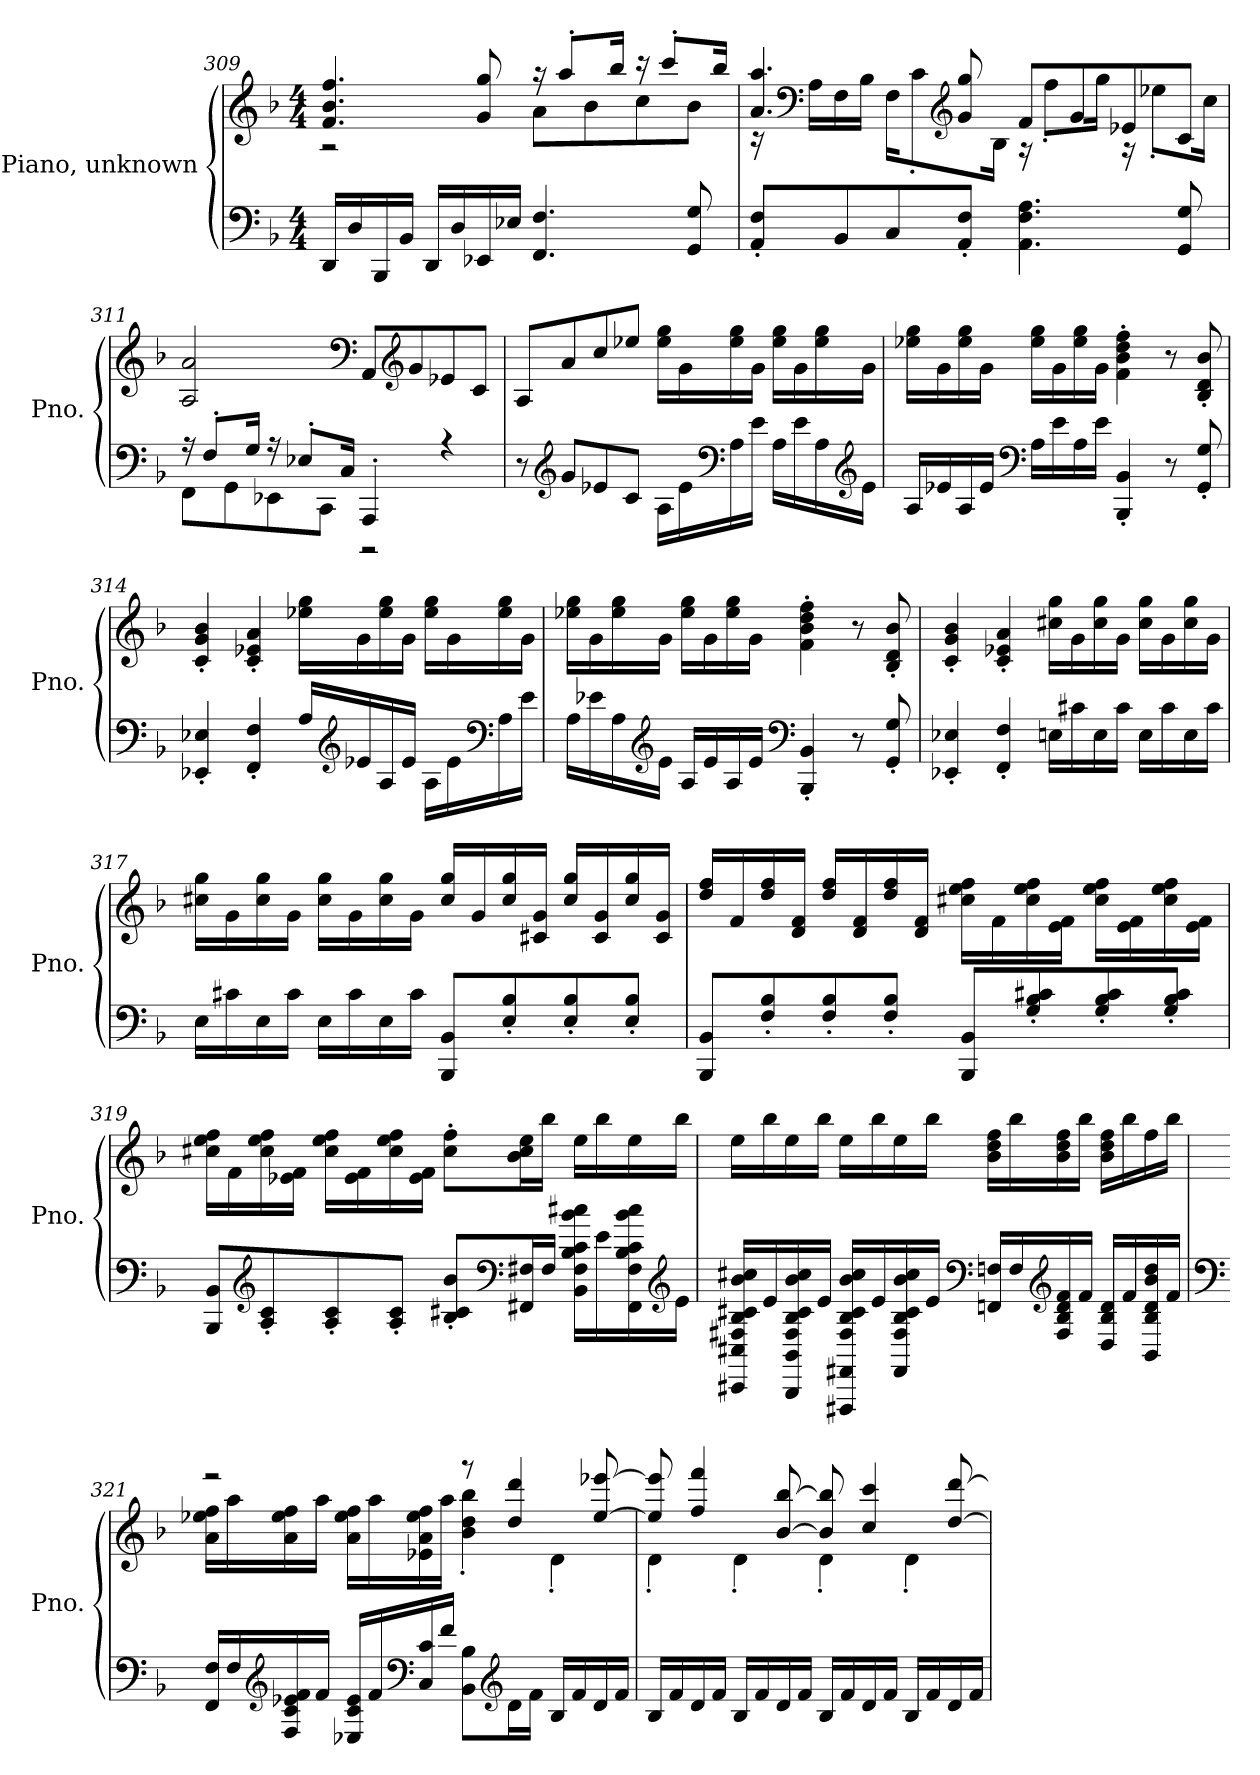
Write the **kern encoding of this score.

**kern	**kern
*part1	*part1
*staff2	*staff1
*I"Piano, unknown	*
*I'Pno.	*
*clefF4	*clefG2
*k[b-]	*k[b-]
*M4/4	*M4/4
=309	=309
*	*^
16DD/LL	4.f/ 4.b-/ 4.ff/	2r
16D/	.	.
16BBB-/	.	.
16BB-/JJ	.	.
16DD/LL	.	.
16D/	.	.
16EE-X/	8g/ 8gg/	.
16E-X/JJ	.	.
4.FF/ 4.F/	16r	8a\L
.	8aa'/L	.
.	.	8b-\
.	16bb-/Jk	.
.	16r	8cc\
.	8ccc'/L	.
8GG/ 8G/	.	8b-\J
.	16bb-/Jk	.
!!LO:LB:g=z	!!
=310	=310	=310
8AA/' 8F/'L	4.a/ 4.aa/	16r
*	*clefF4	*
.	.	16A\LL
8BB-/	.	16F\
.	.	16B-\JJ
8C/	.	16F\KL
.	.	8c'\
*	*clefG2	*
8AA/' 8F/'J	8g/ 8gg/	.
.	.	16B-\Jk
4.AA\ 4.F\ 4.A\	8f/L	16r
.	.	8ff'\L
.	8g/	.
.	.	16gg\Jk
.	8e-X/	16r
.	.	8ee-X'\L
8GG/ 8G/	8c/J	.
.	.	16cc\Jk
*	*v	*v
=311	=311
*^	*
16r	8FF\L	2A/ 2a/
8F'/L	.	.
.	8GG\	.
16G/Jk	.	.
16r	8EE-X\	.
8E-X'/L	.	.
.	8CC\J	.
16C/Jk	.	.
*	*	*clefF4
4AAA'/	2r	8AA/L
*	*	*clefG2
.	.	8g/
4r	.	8e-X/
.	.	8c/J
*v	*v	*
!!LO:LB:g=z
=312	=312
8r	8A/L
*clefG2	*
8g/L	8a/
8e-X/	8cc/
8c/J	8ee-X/J
16A\LL	16ee-\ 16gg\LL
16e-\	16g\
*clefF4	*
16A\	16ee-\ 16gg\
16e-\JJ	16g\JJ
16A\LL	16ee-\ 16gg\LL
16e-\	16g\
16A\	16ee-\ 16gg\
*clefG2	*
16e-\JJ	16g\JJ
=313	=313
16A/LL	16ee-X\ 16gg\LL
16e-X/	16g\
16A/	16ee-\ 16gg\
16e-/JJ	16g\JJ
*clefF4	*
16A\LL	16ee-\ 16gg\LL
16e-\	16g\
16A\	16ee-\ 16gg\
16e-\JJ	16g\JJ
4BBB-/' 4BB-/'	4f\' 4b-\' 4dd\' 4ff\'
8r	8r
8GG/' 8G/'	8B-/' 8d/' 8b-/'
!!LO:PB:g=z
=314	=314
4EE-X/' 4E-X/'	4c/' 4g/' 4b-/'
4FF/' 4F/'	4c/' 4e-X/' 4a/'
16A/LL	16ee-X\ 16gg\LL
*clefG2	*
16e-X/	16g\
16A/	16ee-\ 16gg\
16e-/JJ	16g\JJ
16A\LL	16ee-\ 16gg\LL
16e-\	16g\
*clefF4	*
16A\	16ee-\ 16gg\
16e-\JJ	16g\JJ
=315	=315
16A\LL	16ee-X\ 16gg\LL
16e-X\	16g\
16A\	16ee-\ 16gg\
*clefG2	*
16e-\JJ	16g\JJ
16A/LL	16ee-\ 16gg\LL
16e-/	16g\
16A/	16ee-\ 16gg\
16e-/JJ	16g\JJ
*clefF4	*
4BBB-/' 4BB-/'	4f\' 4b-\' 4dd\' 4ff\'
8r	8r
8GG/' 8G/'	8B-/' 8d/' 8b-/'
=316	=316
4EE-X/' 4E-X/'	4c/' 4g/' 4b-/'
4FF/' 4F/'	4c/' 4e-X/' 4a/'
16En\LL	16cc#X\ 16gg\LL
16c#X\	16g\
16E\	16cc#\ 16gg\
16c#\JJ	16g\JJ
16E\LL	16cc#\ 16gg\LL
16c#\	16g\
16E\	16cc#\ 16gg\
16c#\JJ	16g\JJ
!!LO:LB:g=z
=317	=317
16E\LL	16cc#X\ 16gg\LL
16c#X\	16g\
16E\	16cc#\ 16gg\
16c#\JJ	16g\JJ
16E\LL	16cc#\ 16gg\LL
16c#\	16g\
16E\	16cc#\ 16gg\
16c#\JJ	16g\JJ
8BBB-/ 8BB-/L	16cc#/ 16gg/LL
.	16g/
8E/' 8B-/'	16cc#/ 16gg/
.	16c#X/ 16g/JJ
8E/' 8B-/'	16cc#/ 16gg/LL
.	16c#/ 16g/
8E/' 8B-/'J	16cc#/ 16gg/
.	16c#/ 16g/JJ
=318	=318
8BBB-/ 8BB-/L	16dd/ 16ff/LL
.	16f/
8F/' 8B-/'	16dd/ 16ff/
.	16d/ 16f/JJ
8F/' 8B-/'	16dd/ 16ff/LL
.	16d/ 16f/
8F/' 8B-/'J	16dd/ 16ff/
.	16d/ 16f/JJ
8BBB-/ 8BB-/L	16cc#X\ 16ee\ 16ff\LL
.	16f\
8G/' 8B-/' 8c#X/'	16cc#\ 16ee\ 16ff\
.	16e\ 16f\JJ
8G/' 8B-/' 8c#/'	16cc#\ 16ee\ 16ff\LL
.	16e\ 16f\
8G/' 8B-/' 8c#/'J	16cc#\ 16ee\ 16ff\
.	16e\ 16f\JJ
!!LO:LB:g=z
=319	=319
8BBB-/ 8BB-/L	16cc#X\ 16ee\ 16ff\LL
.	16f\
*clefG2	*
8A/' 8c/'	16cc#\ 16ee\ 16ff\
.	16e-X\ 16f\JJ
8A/' 8c/'	16cc#\ 16ee\ 16ff\LL
.	16e-\ 16f\
8A/' 8c/'J	16cc#\ 16ee\ 16ff\
.	16e-\ 16f\JJ
8B-/' 8c#X/' 8b-/'L	8cc#\' 8ff\'L
*clefF4	*
16FF#X/ 16F#X/L	16b-\ 16cc#\ 16ee\L
16F#/JJ	16bb-\JJ
16BB-\ 16F#\ 16B-\ 16c#\ 16b-\ 16cc#X\LL	16ee\LL
16e\	16bb-\
16FF#\ 16F#\ 16B-\ 16c#\ 16b-\ 16cc#\	16ee\
*clefG2	*
16e\JJ	16bb-\JJ
!!LO:LB:g=z
=320	=320
16CC#X/ 16C#X/ 16F#X/ 16B-/ 16c#X/ 16b-/ 16cc#X/LL	16ee\LL
16e/	16bb-\
16BBB-/ 16BB-/ 16F#/ 16B-/ 16c#/ 16b-/ 16cc#/	16ee\
16e/JJ	16bb-\JJ
16FFF#X/ 16FF#X/ 16F#/ 16B-/ 16c#/ 16b-/ 16cc#/LL	16ee\LL
16e/	16bb-\
16FF#/ 16F#/ 16B-/ 16c#/ 16b-/ 16cc#/	16ee\
16e/JJ	16bb-\JJ
*clefF4	*
16FFn/ 16Fn/LL	16b-\ 16dd\ 16ff\LL
16F/	16bb-\
*clefG2	*
16F/ 16B-/ 16d/ 16f/	16b-\ 16dd\ 16ff\
16f/JJ	16bb-\JJ
16D/ 16B-/ 16d/LL	16b-\ 16dd\ 16ff\LL
16f/	16bb-\
16BB-/ 16B-/ 16d/ 16b-/ 16dd/	16ff\
16f/JJ	16bb-\JJ
!!LO:LB:g=z
=321	=321
*clefF4	*
*	*^
16FF/ 16F/LL	2r	16a\ 16ee-X\ 16ff\LL
16F/	.	16aa\
*clefG2	*	*
16F/ 16c/ 16e-X/ 16f/	.	16a\ 16ee-\ 16ff\
16f/JJ	.	16aa\JJ
16E-X/ 16c/ 16e-/LL	.	16a\ 16ee-\ 16ff\LL
16f/	.	16aa\
*clefF4	*	*
16C/ 16c/	.	16e-X\ 16a\ 16ee-\ 16ff\
16f/JJ	.	16aa\JJ
8BB-\ 8B-\L	8r	4b-\' 4dd\' 4bb-\'
*clefG2	*	*
16d\L	4dd/ 4ddd/	.
16f\JJ	.	.
16B-/LL	.	4d'\
16f/	.	.
16d/	[8ee-/ [8eee-X/	.
16f/JJ	.	.
=322	=322	=322
16B-/LL	8ee-/] 8eee-/]	4d'\
16f/	.	.
16d/	4ff/ 4fff/	.
16f/JJ	.	.
16B-/LL	.	4d'\
16f/	.	.
16d/	[8b-/ [8bb-/	.
16f/JJ	.	.
16B-/LL	8b-/] 8bb-/]	4d'\
16f/	.	.
16d/	4cc/ 4ccc/	.
16f/JJ	.	.
16B-/LL	.	4d'\
16f/	.	.
16d/	[8dd/ [8ddd/	.
16f/JJ	.	.
*	*v	*v
=	=
*-	*-
